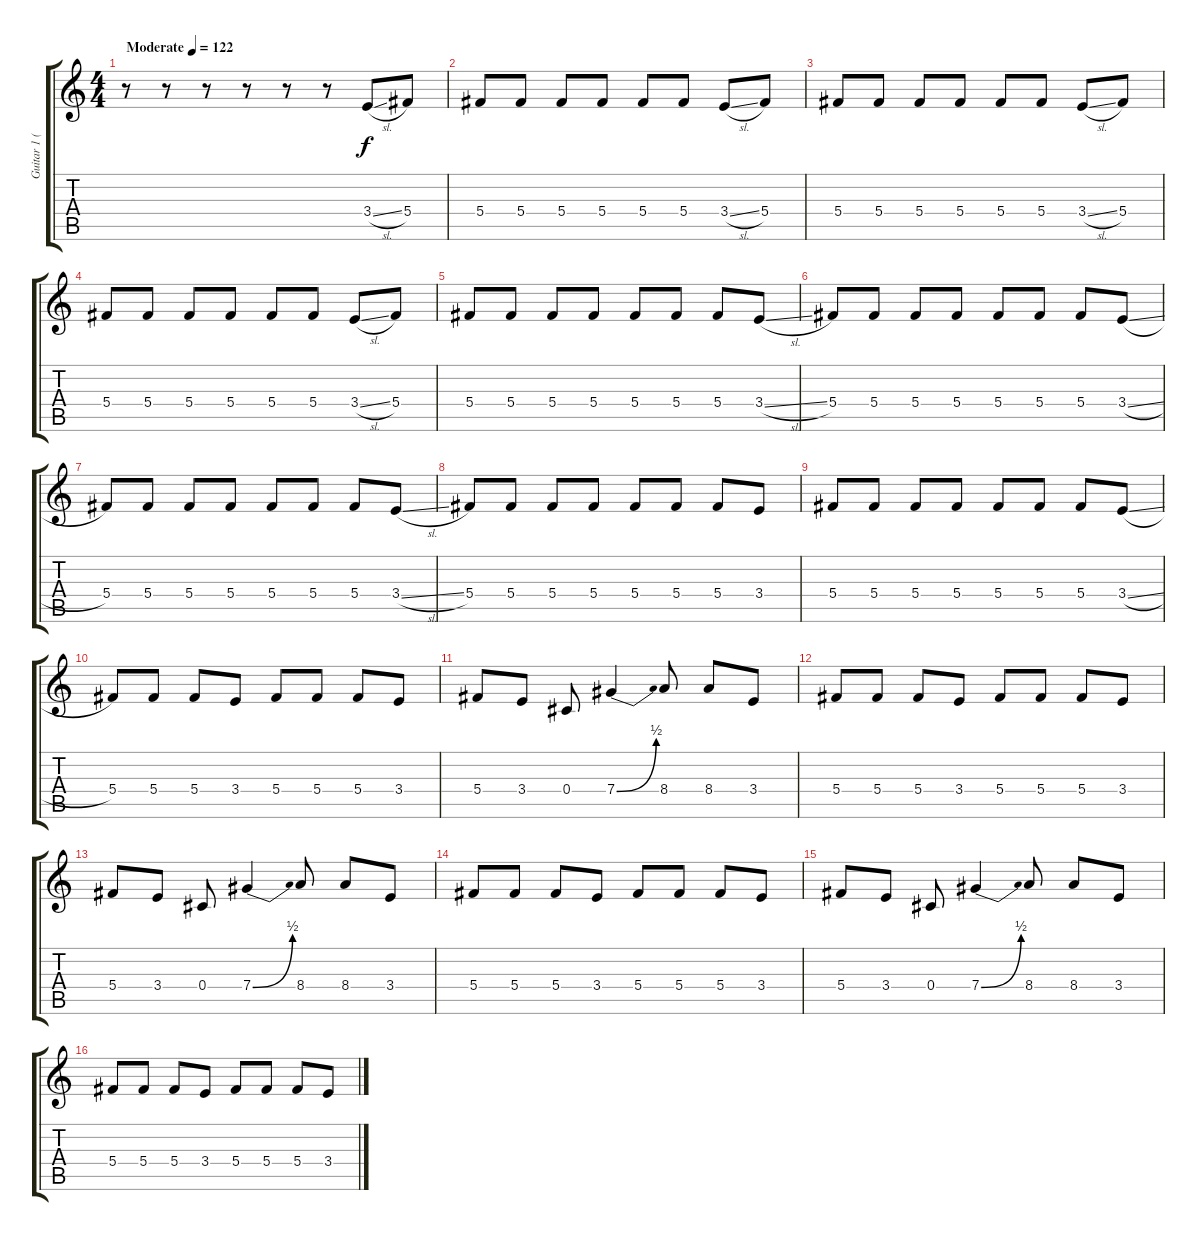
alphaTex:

\track ("Guitar 1 (with tremolo)" "Guitar 1 (") {instrument overdrivenguitar}
\staff {score tabs}
\tuning (Eb4 Bb3 Gb3 Db3 Ab2 Db2) {hide}
\ts (4 4)
\tempo (122 "Moderate")
\clef g2
\ks c
r.8{dy f instrument overdrivenguitar} r.8 r.8 r.8 r.8 r.8 3.4{sl}.8 5.4.8 |
5.4.8 5.4.8 5.4.8 5.4.8 5.4.8 5.4.8 3.4{sl}.8 5.4.8 |
5.4.8 5.4.8 5.4.8 5.4.8 5.4.8 5.4.8 3.4{sl}.8 5.4.8 |
5.4.8 5.4.8 5.4.8 5.4.8 5.4.8 5.4.8 3.4{sl}.8 5.4.8 |
5.4.8 5.4.8 5.4.8 5.4.8 5.4.8 5.4.8 5.4.8 3.4{sl}.8 |
5.4.8 5.4.8 5.4.8 5.4.8 5.4.8 5.4.8 5.4.8 3.4{sl}.8 |
5.4.8 5.4.8 5.4.8 5.4.8 5.4.8 5.4.8 5.4.8 3.4{sl}.8 |
5.4.8 5.4.8 5.4.8 5.4.8 5.4.8 5.4.8 5.4.8 3.4.8 |
5.4.8 5.4.8 5.4.8 5.4.8 5.4.8 5.4.8 5.4.8 3.4{sl}.8 |
5.4.8 5.4.8 5.4.8 3.4.8 5.4.8 5.4.8 5.4.8 3.4.8 |
5.4.8 3.4.8 0.4.8 7.4{be (bend 0 0 60 2)}.4 8.4.8 8.4.8 3.4.8 |
5.4.8 5.4.8 5.4.8 3.4.8 5.4.8 5.4.8 5.4.8 3.4.8 |
5.4.8 3.4.8 0.4.8 7.4{be (bend 0 0 60 2)}.4 8.4.8 8.4.8 3.4.8 |
5.4.8 5.4.8 5.4.8 3.4.8 5.4.8 5.4.8 5.4.8 3.4.8 |
5.4.8 3.4.8 0.4.8 7.4{be (bend 0 0 60 2)}.4 8.4.8 8.4.8 3.4.8 |
5.4.8 5.4.8 5.4.8 3.4.8 5.4.8 5.4.8 5.4.8 3.4.8
